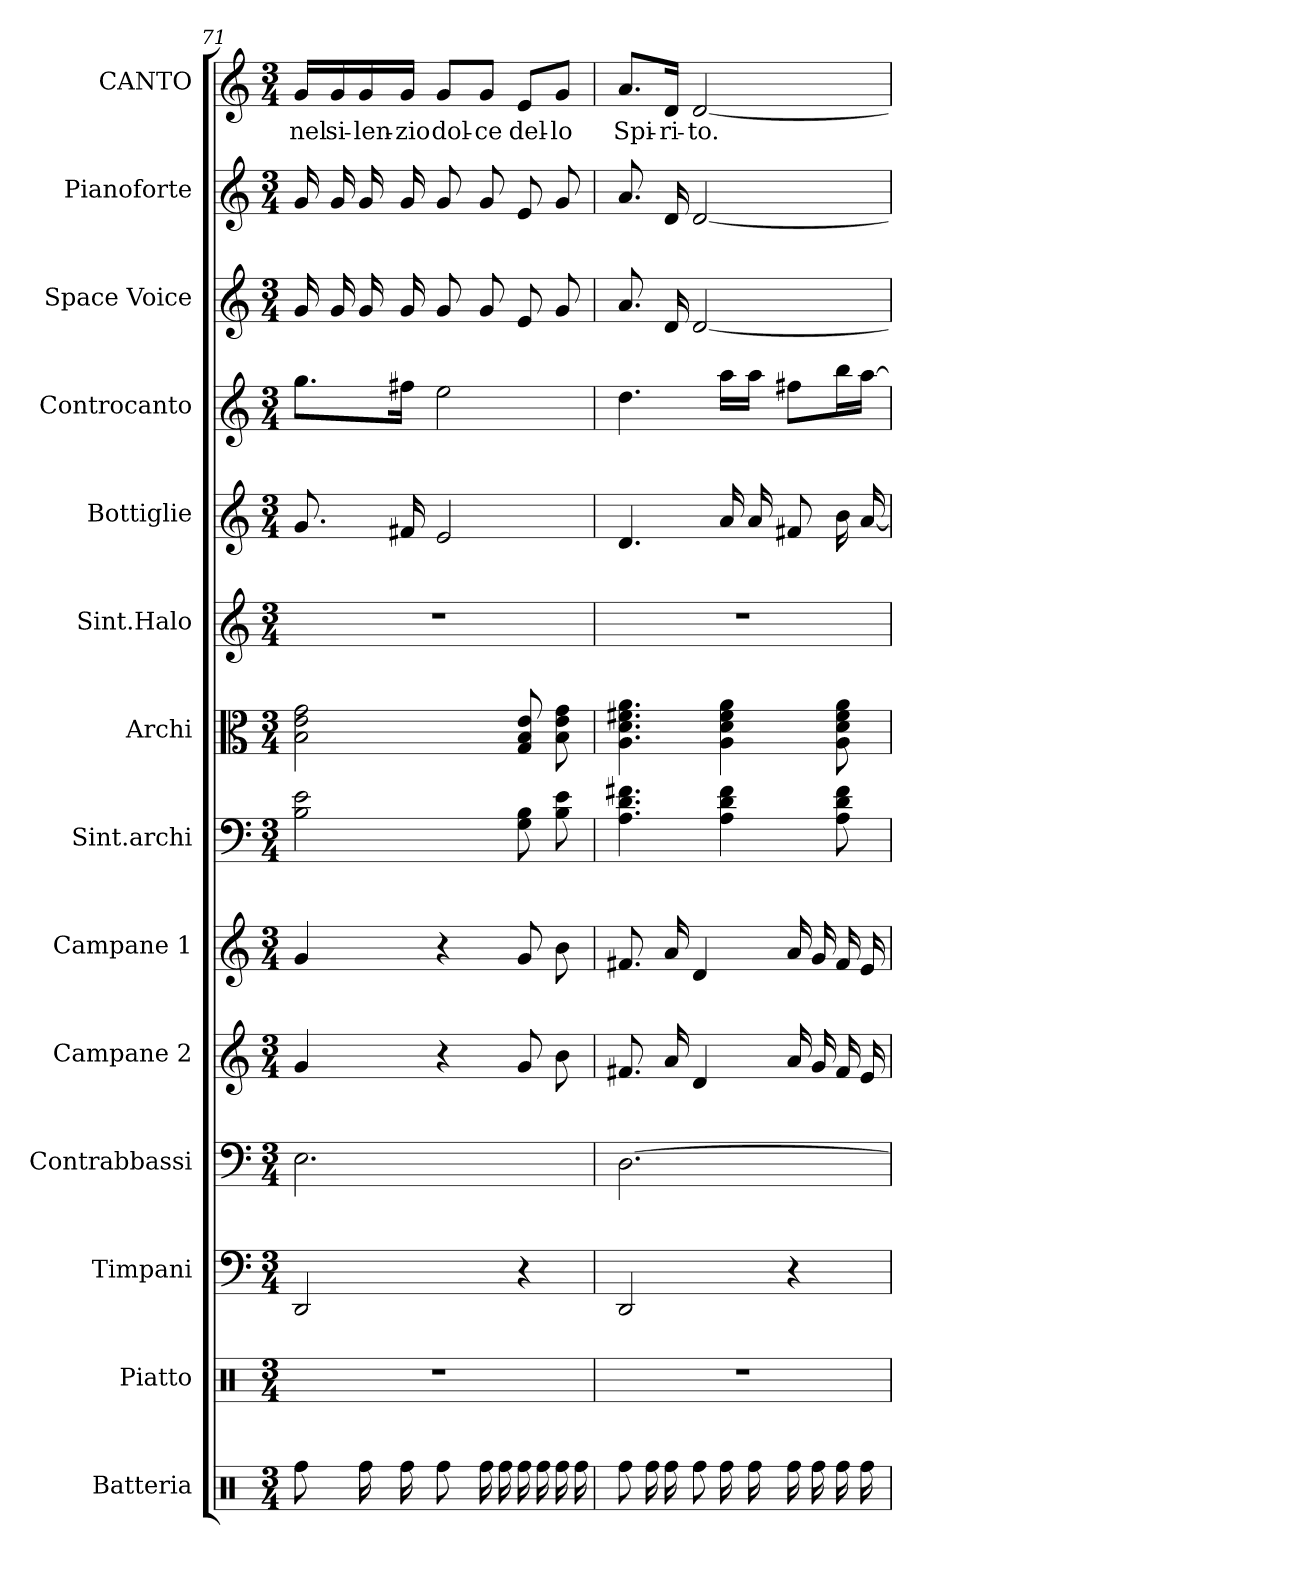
**kern	**kern	**kern	**kern	**kern	**kern	**kern	**kern	**kern	**kern	**kern	**kern	**kern	**kern	**text
*part14	*part13	*part12	*part11	*part10	*part9	*part8	*part7	*part6	*part5	*part4	*part3	*part2	*part1	*part1
*staff14	*staff13	*staff12	*staff11	*staff10	*staff9	*staff8	*staff7	*staff6	*staff5	*staff4	*staff3	*staff2	*staff1	*staff1
*I"Batteria	*I"Piatto	*I"Timpani	*I"Contrabbassi	*I"Campane 2	*I"Campane 1	*I"Sint.archi	*I"Archi	*I"Sint.Halo	*I"Bottiglie	*I"Controcanto	*I"Space Voice	*I"Pianoforte	*I"CANTO	*
*I'Batt	*I'Pt	*I'Timp	*I'Cb	*I'Camp	*I'Camp	*I'S.ar	*I'Ar	*I'Halo	*I'Bt	*I'c.cnt	*	*I'Pf	*	*
!!LO:LB:g=z
*clefX	*clefX	*clefF4	*clefF4	*clefG2	*clefG2	*clefF4	*clefC3	*clefG2	*clefG2	*clefG2	*clefG2	*clefG2	*clefG2	*
*	*	*	*ITrd7c12	*	*	*	*	*	*	*	*	*	*	*
*k[]	*k[]	*k[]	*k[]	*k[]	*k[]	*k[]	*k[]	*k[]	*k[]	*k[]	*k[]	*k[]	*k[]	*
*M3/4	*M3/4	*M3/4	*M3/4	*M3/4	*M3/4	*M3/4	*M3/4	*M3/4	*M3/4	*M3/4	*M3/4	*M3/4	*M3/4	*
=71	=71	=71	=71	=71	=71	=71	=71	=71	=71	=71	=71	=71	=71	=71
!	!	!	!	!	!	!	!	!	!	!	!	!	!	!LO:LY:b:color=#FC0107
8Rff\	2.r	2DD/	2.EE\	4g/	4g/	2B\ 2e\	2B\ 2e\ 2g\	2.r	8.g/	8.gg\L	16g/	16g/	16gi/LL	nel
!	!	!	!	!	!	!	!	!	!	!	!	!	!	!LO:LY:b:color=#FC0107
.	.	.	.	.	.	.	.	.	.	.	16g/	16g/	16gi/	si-
!	!	!	!	!	!	!	!	!	!	!	!	!	!	!LO:LY:b:color=#FC0107
16Rff\	.	.	.	.	.	.	.	.	.	.	16g/	16g/	16gi/	-len-
!	!	!	!	!	!	!	!	!	!	!	!	!	!	!LO:LY:b:color=#FC0107
16Rff\	.	.	.	.	.	.	.	.	16f#X/	16ff#X\Jk	16g/	16g/	16gi/JJ	-zio
!	!	!	!	!	!	!	!	!	!	!	!	!	!	!LO:LY:b:color=#FC0107
8Rff\	.	.	.	4r	4r	.	.	.	2e/	2ee\	8g/	8g/	8gi/L	dol-
!	!	!	!	!	!	!	!	!	!	!	!	!	!	!LO:LY:b:color=#FC0107
16Rff\	.	.	.	.	.	.	.	.	.	.	8g/	8g/	8gi/J	-ce
16Rff\	.	.	.	.	.	.	.	.	.	.	.	.	.	.
!	!	!	!	!	!	!	!	!	!	!	!	!	!	!LO:LY:b:color=#FC0107
16Rff\	.	4r	.	8g/	8g/	8G\ 8B\	8G/ 8B/ 8e/	.	.	.	8e/	8e/	8ei/L	del-
16Rff\	.	.	.	.	.	.	.	.	.	.	.	.	.	.
!	!	!	!	!	!	!	!	!	!	!	!	!	!	!LO:LY:b:color=#FC0107
16Rff\	.	.	.	8b\	8b\	8B\ 8e\	8B\ 8e\ 8g\	.	.	.	8g/	8g/	8gi/J	-lo
16Rff\	.	.	.	.	.	.	.	.	.	.	.	.	.	.
=72	=72	=72	=72	=72	=72	=72	=72	=72	=72	=72	=72	=72	=72	=72
!	!	!	!	!	!	!	!	!	!	!	!	!	!	!LO:LY:b:color=#FC0107
8Rff\	2.r	2DD/	[2.DD\	8.f#X/	8.f#X/	4.A\ 4.d\ 4.f#X\	4.A\ 4.d\ 4.f#X\ 4.a\	2.r	4.d/	4.dd\	8.a/	8.a/	8.ai/L	Spi-
16Rff\	.	.	.	.	.	.	.	.	.	.	.	.	.	.
!	!	!	!	!	!	!	!	!	!	!	!	!	!	!LO:LY:b:color=#FC0107
16Rff\	.	.	.	16a/	16a/	.	.	.	.	.	16d/	16d/	16di/Jk	-ri-
!	!	!	!	!	!	!	!	!	!	!	!	!	!	!LO:LY:b:color=#FC0107
8Rff\	.	.	.	4d/	4d/	.	.	.	.	.	[2d/	[2d/	[2di/	-to.
16Rff\	.	.	.	.	.	4A\ 4d\ 4f#\	4A\ 4d\ 4f#\ 4a\	.	16a/	16aa\LL	.	.	.	.
16Rff\	.	.	.	.	.	.	.	.	16a/	16aa\JJ	.	.	.	.
16Rff\	.	4r	.	16a/	16a/	.	.	.	8f#X/	8ff#X\L	.	.	.	.
16Rff\	.	.	.	16g/	16g/	.	.	.	.	.	.	.	.	.
16Rff\	.	.	.	16f#/	16f#/	8A\ 8d\ 8f#\	8A\ 8d\ 8f#\ 8a\	.	16b\	16bb\L	.	.	.	.
16Rff\	.	.	.	16e/	16e/	.	.	.	[16a/	[16aa\JJ	.	.	.	.
=	=	=	=	=	=	=	=	=	=	=	=	=	=	=
*-	*-	*-	*-	*-	*-	*-	*-	*-	*-	*-	*-	*-	*-	*-
